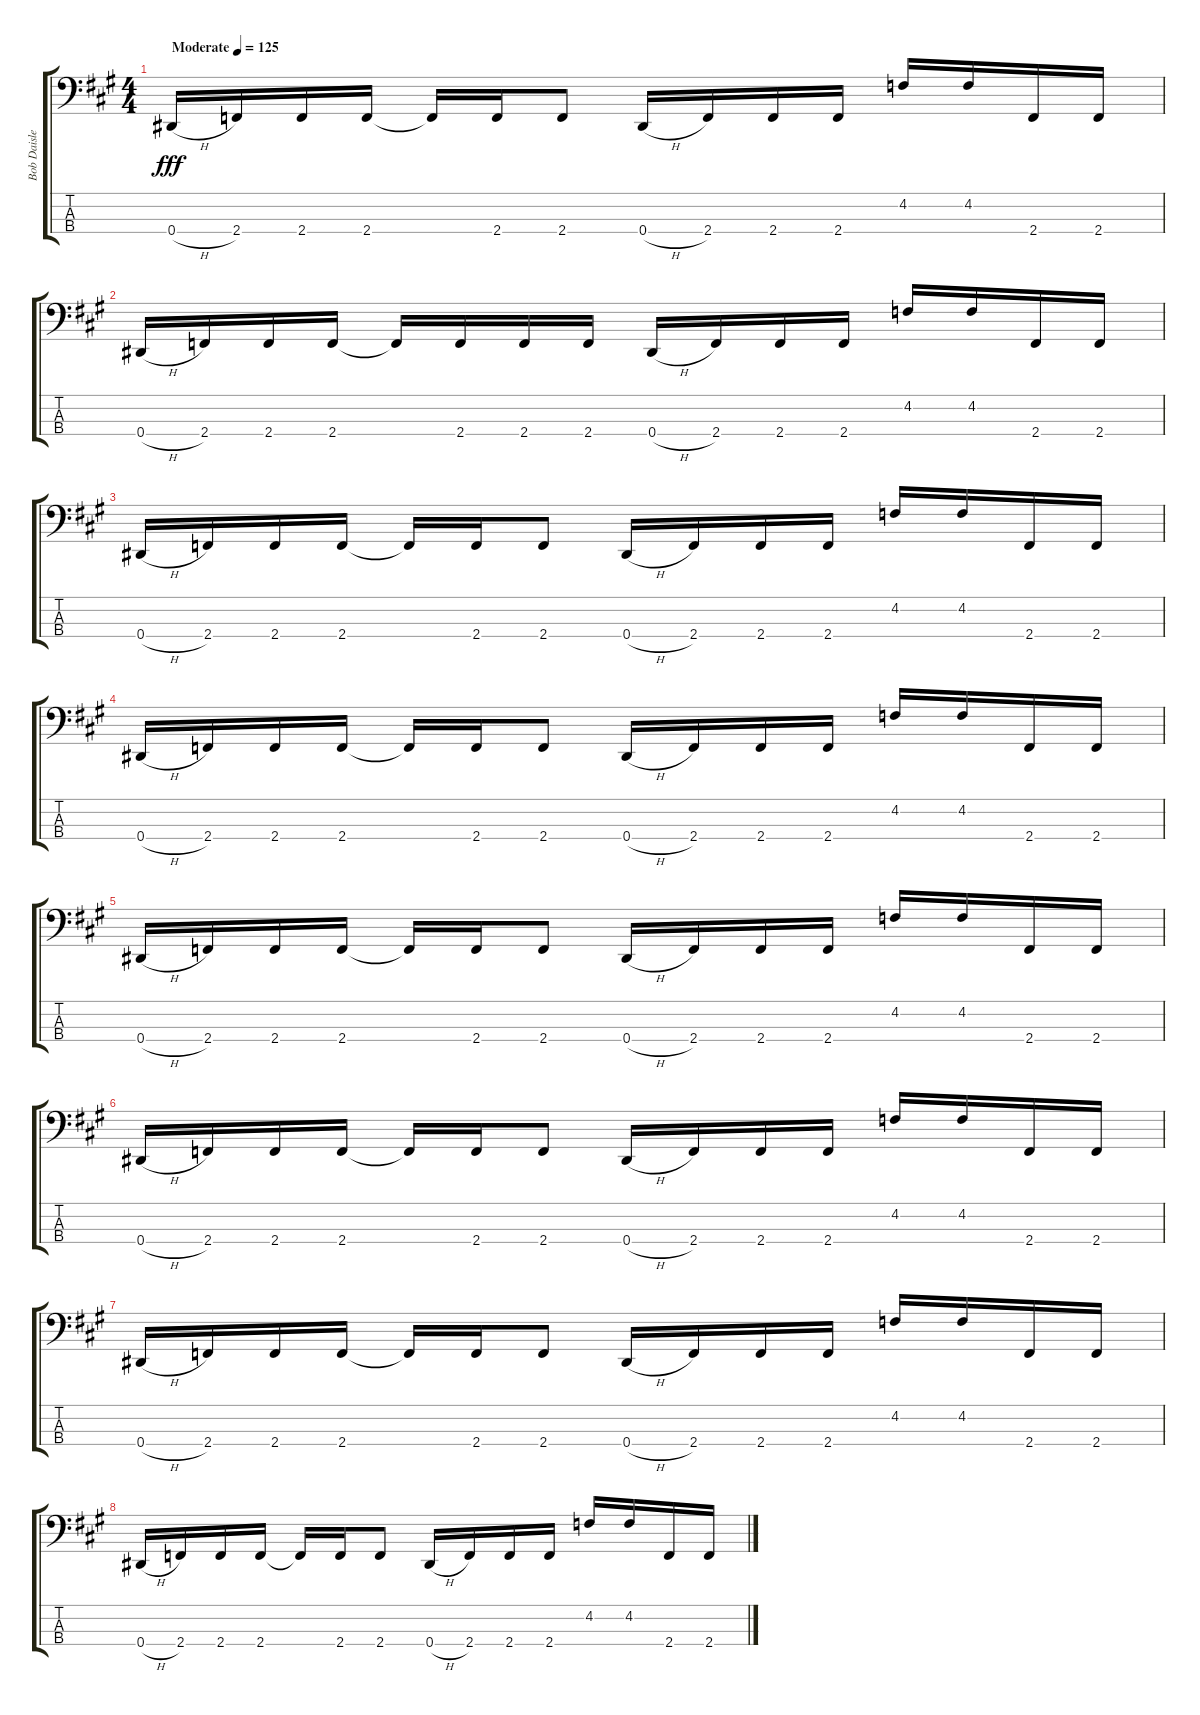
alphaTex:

\track ("Bob Daisley - Bass" "Bob Daisle") {instrument electricbasspick}
\staff {score tabs}
\tuning (Gb2 Db2 Ab1 Eb1) {hide}
\ts (4 4)
\tempo (125 "Moderate")
\clef f4
\ks a
0.4{h}.16{dy fff instrument electricbasspick} 2.4.16 2.4.16 2.4.16 2.4{t}.16 2.4.16 2.4.8 0.4{h}.16 2.4.16 2.4.16 2.4.16 4.2.16 4.2.16 2.4.16 2.4.16 |
0.4{h}.16 2.4.16 2.4.16 2.4.16 2.4{t}.16 2.4.16 2.4.16 2.4.16 0.4{h}.16 2.4.16 2.4.16 2.4.16 4.2.16 4.2.16 2.4.16 2.4.16 |
0.4{h}.16 2.4.16 2.4.16 2.4.16 2.4{t}.16 2.4.16 2.4.8 0.4{h}.16 2.4.16 2.4.16 2.4.16 4.2.16 4.2.16 2.4.16 2.4.16 |
0.4{h}.16 2.4.16 2.4.16 2.4.16 2.4{t}.16 2.4.16 2.4.8 0.4{h}.16 2.4.16 2.4.16 2.4.16 4.2.16 4.2.16 2.4.16 2.4.16 |
0.4{h}.16 2.4.16 2.4.16 2.4.16 2.4{t}.16 2.4.16 2.4.8 0.4{h}.16 2.4.16 2.4.16 2.4.16 4.2.16 4.2.16 2.4.16 2.4.16 |
0.4{h}.16 2.4.16 2.4.16 2.4.16 2.4{t}.16 2.4.16 2.4.8 0.4{h}.16 2.4.16 2.4.16 2.4.16 4.2.16 4.2.16 2.4.16 2.4.16 |
0.4{h}.16 2.4.16 2.4.16 2.4.16 2.4{t}.16 2.4.16 2.4.8 0.4{h}.16 2.4.16 2.4.16 2.4.16 4.2.16 4.2.16 2.4.16 2.4.16 |
0.4{h}.16 2.4.16 2.4.16 2.4.16 2.4{t}.16 2.4.16 2.4.8 0.4{h}.16 2.4.16 2.4.16 2.4.16 4.2.16 4.2.16 2.4.16 2.4.16
